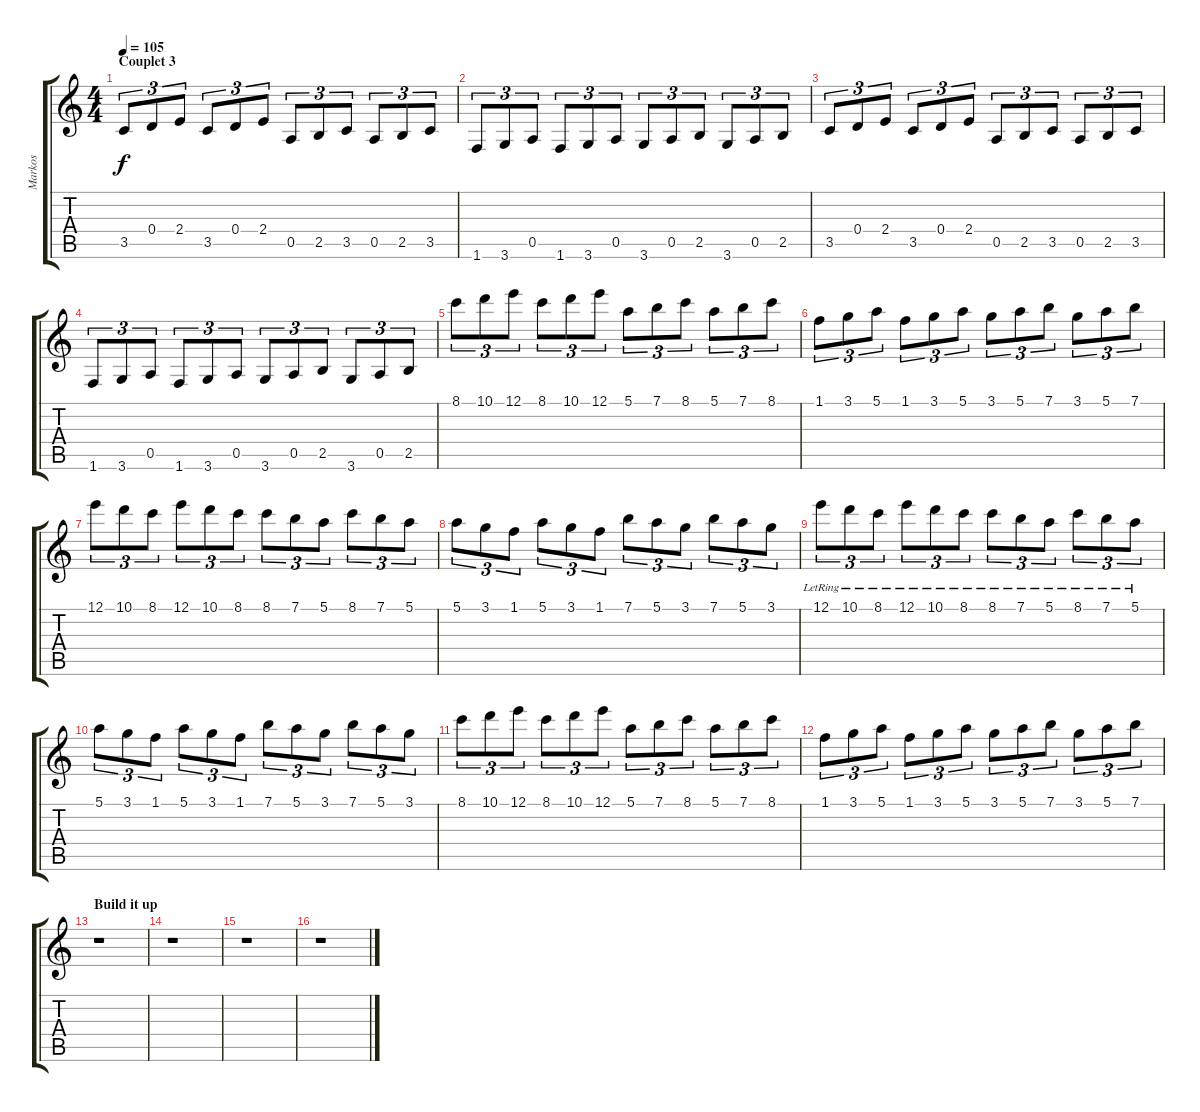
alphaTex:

\track ("Markos" "Markos") {instrument electricguitarclean}
\staff {score tabs}
\tuning (E4 B3 G3 D3 A2 E2) {hide}
\ts (4 4)
\section ("" "Couplet 3")
\tempo 105
\clef g2
\ks c
3.5.8{tu (3 2) dy f} 0.4.8{tu (3 2)} 2.4.8{tu (3 2)} 3.5.8{tu (3 2)} 0.4.8{tu (3 2)} 2.4.8{tu (3 2)} 0.5.8{tu (3 2)} 2.5.8{tu (3 2)} 3.5.8{tu (3 2)} 0.5.8{tu (3 2)} 2.5.8{tu (3 2)} 3.5.8{tu (3 2)} |
1.6.8{tu (3 2)} 3.6.8{tu (3 2)} 0.5.8{tu (3 2)} 1.6.8{tu (3 2)} 3.6.8{tu (3 2)} 0.5.8{tu (3 2)} 3.6.8{tu (3 2)} 0.5.8{tu (3 2)} 2.5.8{tu (3 2)} 3.6.8{tu (3 2)} 0.5.8{tu (3 2)} 2.5.8{tu (3 2)} |
3.5.8{tu (3 2)} 0.4.8{tu (3 2)} 2.4.8{tu (3 2)} 3.5.8{tu (3 2)} 0.4.8{tu (3 2)} 2.4.8{tu (3 2)} 0.5.8{tu (3 2)} 2.5.8{tu (3 2)} 3.5.8{tu (3 2)} 0.5.8{tu (3 2)} 2.5.8{tu (3 2)} 3.5.8{tu (3 2)} |
1.6.8{tu (3 2)} 3.6.8{tu (3 2)} 0.5.8{tu (3 2)} 1.6.8{tu (3 2)} 3.6.8{tu (3 2)} 0.5.8{tu (3 2)} 3.6.8{tu (3 2)} 0.5.8{tu (3 2)} 2.5.8{tu (3 2)} 3.6.8{tu (3 2)} 0.5.8{tu (3 2)} 2.5.8{tu (3 2)} |
8.1.8{tu (3 2)} 10.1.8{tu (3 2)} 12.1.8{tu (3 2)} 8.1.8{tu (3 2)} 10.1.8{tu (3 2)} 12.1.8{tu (3 2)} 5.1.8{tu (3 2)} 7.1.8{tu (3 2)} 8.1.8{tu (3 2)} 5.1.8{tu (3 2)} 7.1.8{tu (3 2)} 8.1.8{tu (3 2)} |
1.1.8{tu (3 2)} 3.1.8{tu (3 2)} 5.1.8{tu (3 2)} 1.1.8{tu (3 2)} 3.1.8{tu (3 2)} 5.1.8{tu (3 2)} 3.1.8{tu (3 2)} 5.1.8{tu (3 2)} 7.1.8{tu (3 2)} 3.1.8{tu (3 2)} 5.1.8{tu (3 2)} 7.1.8{tu (3 2)} |
12.1.8{tu (3 2)} 10.1.8{tu (3 2)} 8.1.8{tu (3 2)} 12.1.8{tu (3 2)} 10.1.8{tu (3 2)} 8.1.8{tu (3 2)} 8.1.8{tu (3 2)} 7.1.8{tu (3 2)} 5.1.8{tu (3 2)} 8.1.8{tu (3 2)} 7.1.8{tu (3 2)} 5.1.8{tu (3 2)} |
5.1.8{tu (3 2)} 3.1.8{tu (3 2)} 1.1.8{tu (3 2)} 5.1.8{tu (3 2)} 3.1.8{tu (3 2)} 1.1.8{tu (3 2)} 7.1.8{tu (3 2)} 5.1.8{tu (3 2)} 3.1.8{tu (3 2)} 7.1.8{tu (3 2)} 5.1.8{tu (3 2)} 3.1.8{tu (3 2)} |
12.1{lr}.8{tu (3 2)} 10.1{lr}.8{tu (3 2)} 8.1{lr}.8{tu (3 2)} 12.1{lr}.8{tu (3 2)} 10.1{lr}.8{tu (3 2)} 8.1{lr}.8{tu (3 2)} 8.1{lr}.8{tu (3 2)} 7.1{lr}.8{tu (3 2)} 5.1{lr}.8{tu (3 2)} 8.1{lr}.8{tu (3 2)} 7.1{lr}.8{tu (3 2)} 5.1{lr}.8{tu (3 2)} |
5.1.8{tu (3 2)} 3.1.8{tu (3 2)} 1.1.8{tu (3 2)} 5.1.8{tu (3 2)} 3.1.8{tu (3 2)} 1.1.8{tu (3 2)} 7.1.8{tu (3 2)} 5.1.8{tu (3 2)} 3.1.8{tu (3 2)} 7.1.8{tu (3 2)} 5.1.8{tu (3 2)} 3.1.8{tu (3 2)} |
8.1.8{tu (3 2)} 10.1.8{tu (3 2)} 12.1.8{tu (3 2)} 8.1.8{tu (3 2)} 10.1.8{tu (3 2)} 12.1.8{tu (3 2)} 5.1.8{tu (3 2)} 7.1.8{tu (3 2)} 8.1.8{tu (3 2)} 5.1.8{tu (3 2)} 7.1.8{tu (3 2)} 8.1.8{tu (3 2)} |
1.1.8{tu (3 2)} 3.1.8{tu (3 2)} 5.1.8{tu (3 2)} 1.1.8{tu (3 2)} 3.1.8{tu (3 2)} 5.1.8{tu (3 2)} 3.1.8{tu (3 2)} 5.1.8{tu (3 2)} 7.1.8{tu (3 2)} 3.1.8{tu (3 2)} 5.1.8{tu (3 2)} 7.1.8{tu (3 2)} |
\section ("" "Build it up")
r.1 |
r.1 |
r.1 |
r.1
